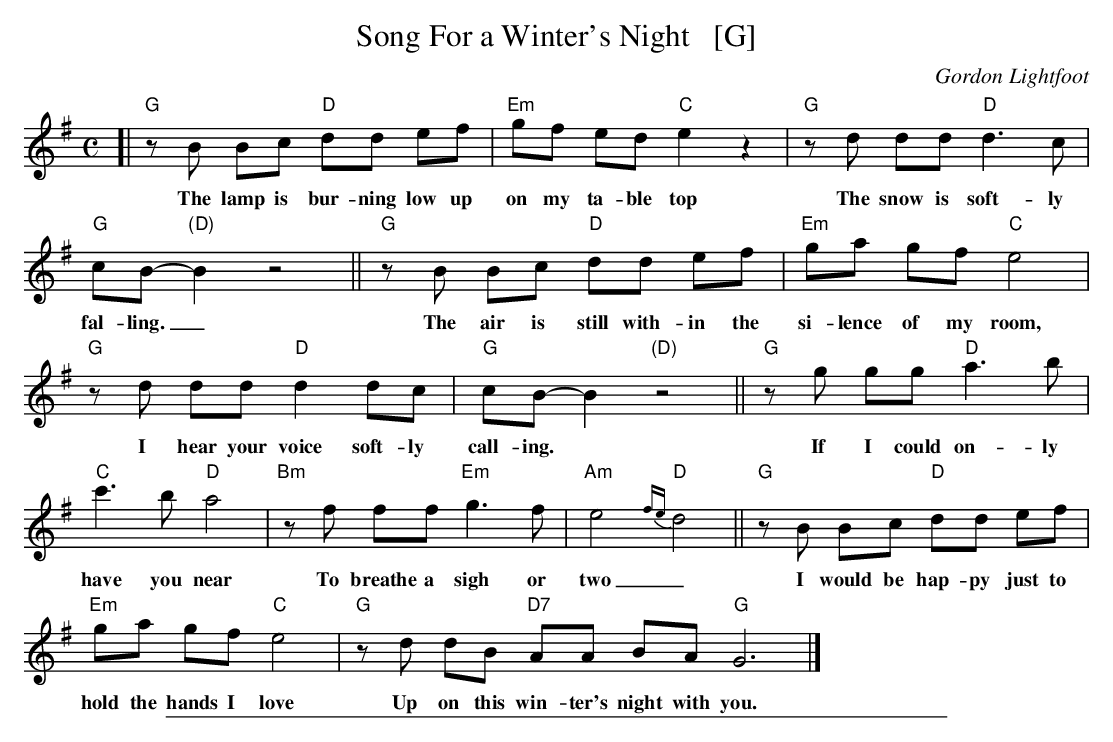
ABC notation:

X:1
T: Song For a Winter's Night   [G]
C: Gordon Lightfoot
M: C
L: 1/8
K: G
[|\
"G"zB Bc "D"dd ef | "Em"gf ed "C"e2 z2 | "G"zd dd "D"d3 c | "G"cB- "(D)"B2 z4 ||
w: The lamp is bur-ning low up on my ta-ble top The snow is soft-ly fal-ling._
"G"zB Bc "D"dd ef | "Em"ga gf "C"e4 | "G"zd dd "D"d2 dc | "G"cB- B2 "(D)"z4 ||
w: The air is still with-in the si-lence of my room, I hear your voice soft-ly call-ing.
"G"zg gg "D"a3 b | "C"c'3 b "D"a4 | "Bm"zf ff "Em"g3 f | "Am"e4 "D"{fe}d4 ||
w: If I could on-ly have you near To breathe a sigh or two_
"G"zB Bc "D"dd ef | "Em"ga gf "C"e4 | "G"zd dB "D7"AA BA "G"G6 |]
w: I would be hap-py just to hold the hands I love Up on this win-ter's night with you.
